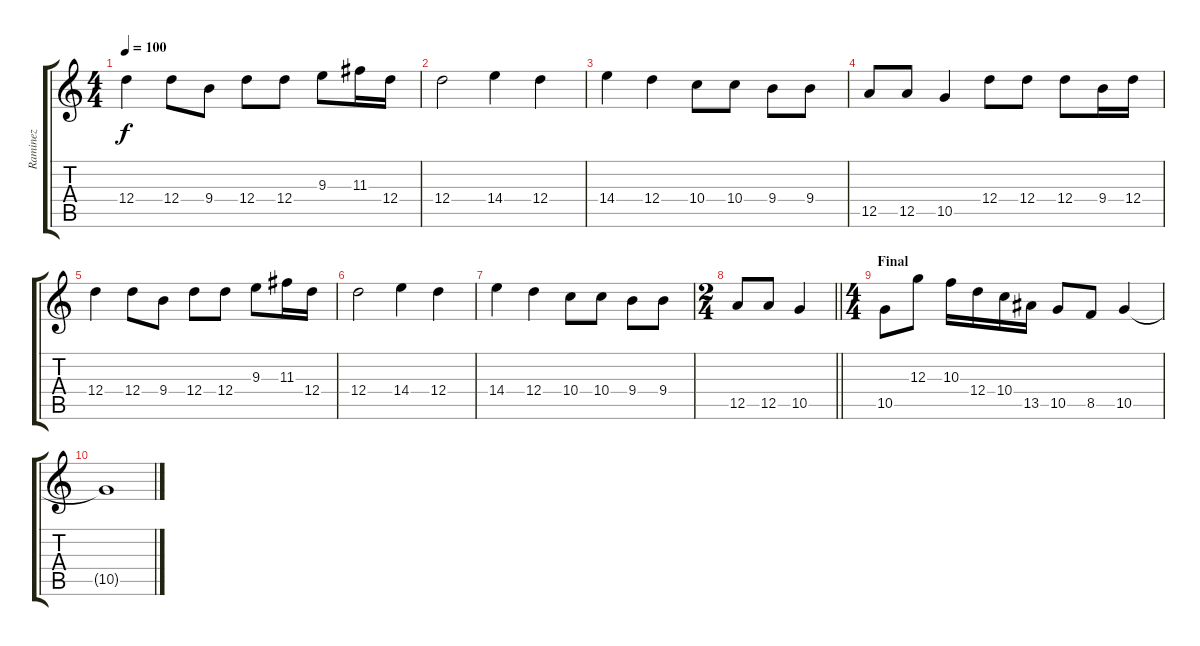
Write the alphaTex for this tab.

\track ("Raminez" "Raminez") {instrument overdrivenguitar}
\staff {score tabs}
\tuning (E4 B3 G3 D3 A2 E2) {hide}
\ts (4 4)
\tempo 100
\clef g2
\ks c
12.4.4{dy f} 12.4.8 9.4.8 12.4.8 12.4.8 9.3.8 11.3.16 12.4.16 |
12.4.2 14.4.4 12.4.4 |
14.4.4 12.4.4 10.4.8 10.4.8 9.4.8 9.4.8 |
12.5.8 12.5.8 10.5.4 12.4.8 12.4.8 12.4.8 9.4.16 12.4.16 |
12.4.4 12.4.8 9.4.8 12.4.8 12.4.8 9.3.8 11.3.16 12.4.16 |
12.4.2 14.4.4 12.4.4 |
14.4.4 12.4.4 10.4.8 10.4.8 9.4.8 9.4.8 |
\ts (2 4)
\barLineRight lightlight
12.5.8 12.5.8 10.5.4 |
\ts (4 4)
\section ("" "Final")
10.5.8 12.3.8 10.3.16 12.4.16 10.4.16 13.5.16 10.5.8 8.5.8 10.5.4 |
10.5{t}.1
